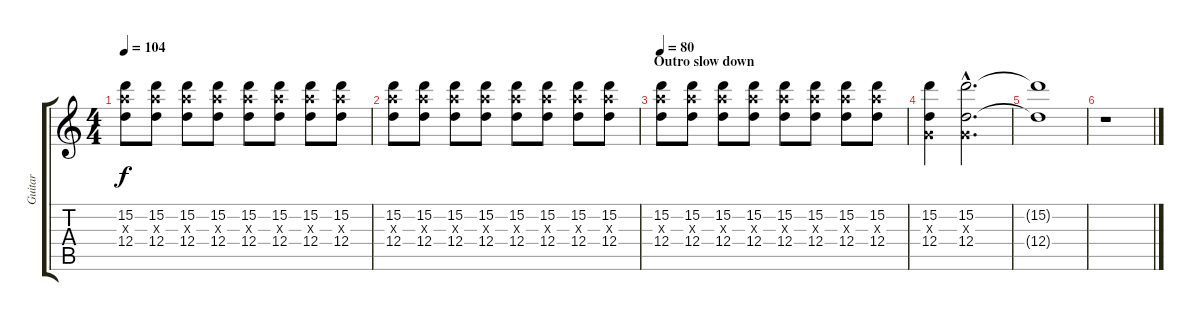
\track ("Guitar" "Guitar") {instrument overdrivenguitar}
\staff {score tabs}
\tuning (E4 B3 G3 D3 A2 E2) {hide}
\ts (4 4)
\tempo 104
\clef g2
\ks c
(15.2 14.3{x} 12.4).8{dy f} (15.2 14.3{x} 12.4).8 (15.2 14.3{x} 12.4).8 (15.2 14.3{x} 12.4).8 (15.2 14.3{x} 12.4).8 (15.2 14.3{x} 12.4).8 (15.2 14.3{x} 12.4).8 (15.2 14.3{x} 12.4).8 |
(15.2 14.3{x} 12.4).8 (15.2 14.3{x} 12.4).8 (15.2 14.3{x} 12.4).8 (15.2 14.3{x} 12.4).8 (15.2 14.3{x} 12.4).8 (15.2 14.3{x} 12.4).8 (15.2 14.3{x} 12.4).8 (15.2 14.3{x} 12.4).8 |
\section ("" "Outro slow down")
\tempo 80
(15.2 14.3{x} 12.4).8 (15.2 14.3{x} 12.4).8 (15.2 14.3{x} 12.4).8 (15.2 14.3{x} 12.4).8 (15.2 14.3{x} 12.4).8 (15.2 14.3{x} 12.4).8 (15.2 14.3{x} 12.4).8 (15.2 14.3{x} 12.4).8 |
(15.2 0.3{x} 12.4).4 (15.2{hac} 0.3{hac x} 12.4{hac}).2{d} |
(15.2{t} 12.4{t}).1 |
r.1
